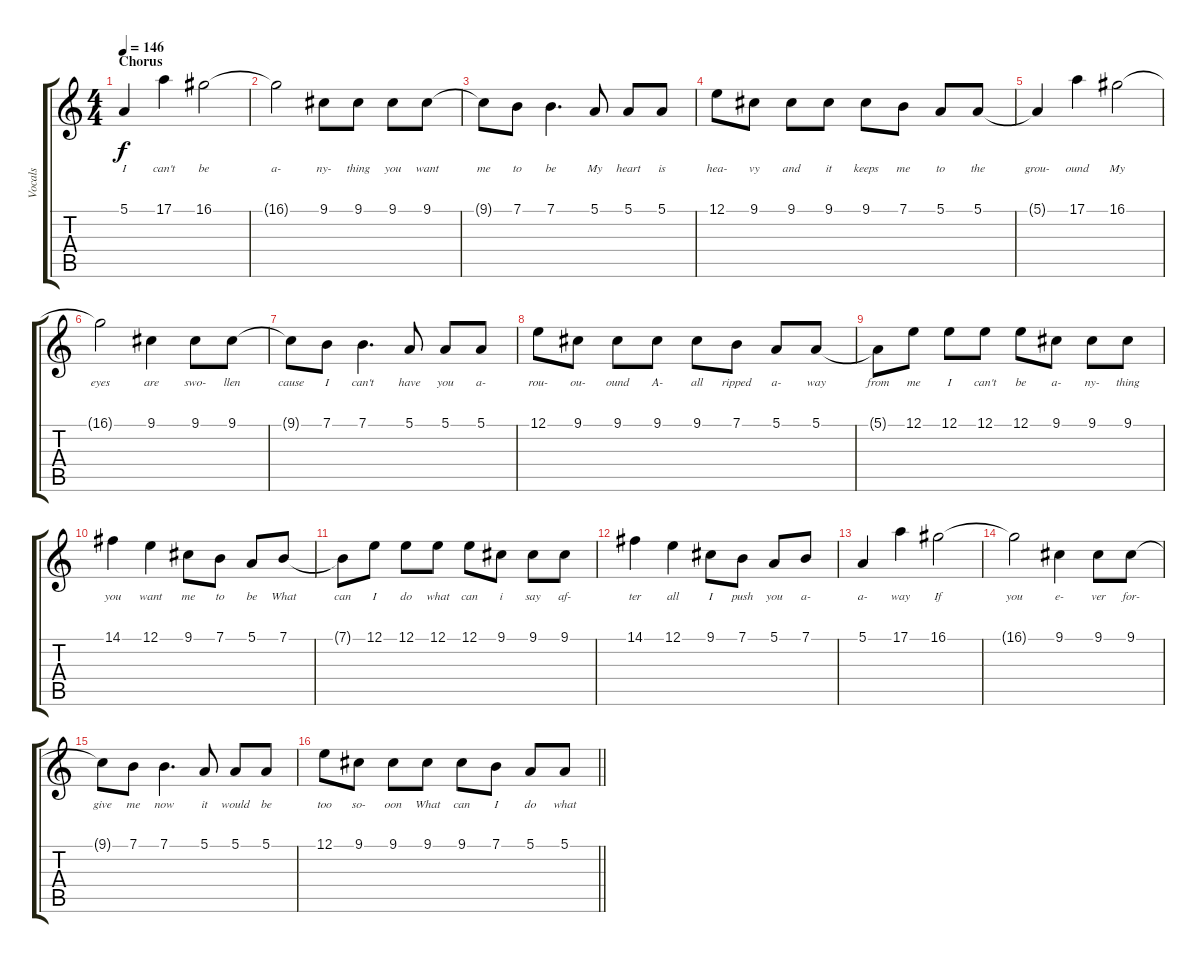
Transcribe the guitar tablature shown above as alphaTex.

\track ("Vocals" "Vocals") {instrument lead1square}
\staff {score tabs}
\tuning (E4 B3 G3 D3 A2 E2) {hide}
\ts (4 4)
\section ("" "Chorus")
\tempo 146
\clef g2
\ks c
5.1.4{lyrics (0 "I") lyrics (1 "") lyrics (2 "") lyrics (3 "") lyrics (4 "") dy f} 17.1.4{lyrics (0 "can't") lyrics (1 "") lyrics (2 "") lyrics (3 "") lyrics (4 "")} 16.1.2{lyrics (0 "be") lyrics (1 "") lyrics (2 "") lyrics (3 "") lyrics (4 "")} |
16.1{t}.2{lyrics (0 "a-") lyrics (1 "") lyrics (2 "") lyrics (3 "") lyrics (4 "")} 9.1.8{lyrics (0 "ny-") lyrics (1 "") lyrics (2 "") lyrics (3 "") lyrics (4 "")} 9.1.8{lyrics (0 "thing") lyrics (1 "") lyrics (2 "") lyrics (3 "") lyrics (4 "")} 9.1.8{lyrics (0 "you") lyrics (1 "") lyrics (2 "") lyrics (3 "") lyrics (4 "")} 9.1.8{lyrics (0 "want") lyrics (1 "") lyrics (2 "") lyrics (3 "") lyrics (4 "")} |
9.1{t}.8{lyrics (0 "me") lyrics (1 "") lyrics (2 "") lyrics (3 "") lyrics (4 "")} 7.1.8{lyrics (0 "to") lyrics (1 "") lyrics (2 "") lyrics (3 "") lyrics (4 "")} 7.1.4{d lyrics (0 "be") lyrics (1 "") lyrics (2 "") lyrics (3 "") lyrics (4 "")} 5.1.8{lyrics (0 "My") lyrics (1 "") lyrics (2 "") lyrics (3 "") lyrics (4 "")} 5.1.8{lyrics (0 "heart") lyrics (1 "") lyrics (2 "") lyrics (3 "") lyrics (4 "")} 5.1.8{lyrics (0 "is") lyrics (1 "") lyrics (2 "") lyrics (3 "") lyrics (4 "")} |
12.1.8{lyrics (0 "hea-") lyrics (1 "") lyrics (2 "") lyrics (3 "") lyrics (4 "")} 9.1.8{lyrics (0 "vy") lyrics (1 "") lyrics (2 "") lyrics (3 "") lyrics (4 "")} 9.1.8{lyrics (0 "and") lyrics (1 "") lyrics (2 "") lyrics (3 "") lyrics (4 "")} 9.1.8{lyrics (0 "it") lyrics (1 "") lyrics (2 "") lyrics (3 "") lyrics (4 "")} 9.1.8{lyrics (0 "keeps") lyrics (1 "") lyrics (2 "") lyrics (3 "") lyrics (4 "")} 7.1.8{lyrics (0 "me") lyrics (1 "") lyrics (2 "") lyrics (3 "") lyrics (4 "")} 5.1.8{lyrics (0 "to") lyrics (1 "") lyrics (2 "") lyrics (3 "") lyrics (4 "")} 5.1.8{lyrics (0 "the") lyrics (1 "") lyrics (2 "") lyrics (3 "") lyrics (4 "")} |
5.1{t}.4{lyrics (0 "grou-") lyrics (1 "") lyrics (2 "") lyrics (3 "") lyrics (4 "")} 17.1.4{lyrics (0 "ound") lyrics (1 "") lyrics (2 "") lyrics (3 "") lyrics (4 "")} 16.1.2{lyrics (0 "My") lyrics (1 "") lyrics (2 "") lyrics (3 "") lyrics (4 "")} |
16.1{t}.2{lyrics (0 "eyes") lyrics (1 "") lyrics (2 "") lyrics (3 "") lyrics (4 "")} 9.1.4{lyrics (0 "are") lyrics (1 "") lyrics (2 "") lyrics (3 "") lyrics (4 "")} 9.1.8{lyrics (0 "swo-") lyrics (1 "") lyrics (2 "") lyrics (3 "") lyrics (4 "")} 9.1.8{lyrics (0 "llen") lyrics (1 "") lyrics (2 "") lyrics (3 "") lyrics (4 "")} |
9.1{t}.8{lyrics (0 "cause") lyrics (1 "") lyrics (2 "") lyrics (3 "") lyrics (4 "")} 7.1.8{lyrics (0 "I") lyrics (1 "") lyrics (2 "") lyrics (3 "") lyrics (4 "")} 7.1.4{d lyrics (0 "can't") lyrics (1 "") lyrics (2 "") lyrics (3 "") lyrics (4 "")} 5.1.8{lyrics (0 "have") lyrics (1 "") lyrics (2 "") lyrics (3 "") lyrics (4 "")} 5.1.8{lyrics (0 "you") lyrics (1 "") lyrics (2 "") lyrics (3 "") lyrics (4 "")} 5.1.8{lyrics (0 "a-") lyrics (1 "") lyrics (2 "") lyrics (3 "") lyrics (4 "")} |
12.1.8{lyrics (0 "rou-") lyrics (1 "") lyrics (2 "") lyrics (3 "") lyrics (4 "")} 9.1.8{lyrics (0 "ou-") lyrics (1 "") lyrics (2 "") lyrics (3 "") lyrics (4 "")} 9.1.8{lyrics (0 "ound") lyrics (1 "") lyrics (2 "") lyrics (3 "") lyrics (4 "")} 9.1.8{lyrics (0 "A-") lyrics (1 "") lyrics (2 "") lyrics (3 "") lyrics (4 "")} 9.1.8{lyrics (0 "all") lyrics (1 "") lyrics (2 "") lyrics (3 "") lyrics (4 "")} 7.1.8{lyrics (0 "ripped") lyrics (1 "") lyrics (2 "") lyrics (3 "") lyrics (4 "")} 5.1.8{lyrics (0 "a-") lyrics (1 "") lyrics (2 "") lyrics (3 "") lyrics (4 "")} 5.1.8{lyrics (0 "way") lyrics (1 "") lyrics (2 "") lyrics (3 "") lyrics (4 "")} |
5.1{t}.8{lyrics (0 "from") lyrics (1 "") lyrics (2 "") lyrics (3 "") lyrics (4 "")} 12.1.8{lyrics (0 "me") lyrics (1 "") lyrics (2 "") lyrics (3 "") lyrics (4 "")} 12.1.8{lyrics (0 "I") lyrics (1 "") lyrics (2 "") lyrics (3 "") lyrics (4 "")} 12.1.8{lyrics (0 "can't") lyrics (1 "") lyrics (2 "") lyrics (3 "") lyrics (4 "")} 12.1.8{lyrics (0 "be") lyrics (1 "") lyrics (2 "") lyrics (3 "") lyrics (4 "")} 9.1.8{lyrics (0 "a-") lyrics (1 "") lyrics (2 "") lyrics (3 "") lyrics (4 "")} 9.1.8{lyrics (0 "ny-") lyrics (1 "") lyrics (2 "") lyrics (3 "") lyrics (4 "")} 9.1.8{lyrics (0 "thing") lyrics (1 "") lyrics (2 "") lyrics (3 "") lyrics (4 "")} |
14.1.4{lyrics (0 "you") lyrics (1 "") lyrics (2 "") lyrics (3 "") lyrics (4 "")} 12.1.4{lyrics (0 "want") lyrics (1 "") lyrics (2 "") lyrics (3 "") lyrics (4 "")} 9.1.8{lyrics (0 "me") lyrics (1 "") lyrics (2 "") lyrics (3 "") lyrics (4 "")} 7.1.8{lyrics (0 "to") lyrics (1 "") lyrics (2 "") lyrics (3 "") lyrics (4 "")} 5.1.8{lyrics (0 "be") lyrics (1 "") lyrics (2 "") lyrics (3 "") lyrics (4 "")} 7.1.8{lyrics (0 "What") lyrics (1 "") lyrics (2 "") lyrics (3 "") lyrics (4 "")} |
7.1{t}.8{lyrics (0 "can") lyrics (1 "") lyrics (2 "") lyrics (3 "") lyrics (4 "")} 12.1.8{lyrics (0 "I") lyrics (1 "") lyrics (2 "") lyrics (3 "") lyrics (4 "")} 12.1.8{lyrics (0 "do") lyrics (1 "") lyrics (2 "") lyrics (3 "") lyrics (4 "")} 12.1.8{lyrics (0 "what") lyrics (1 "") lyrics (2 "") lyrics (3 "") lyrics (4 "")} 12.1.8{lyrics (0 "can") lyrics (1 "") lyrics (2 "") lyrics (3 "") lyrics (4 "")} 9.1.8{lyrics (0 "i") lyrics (1 "") lyrics (2 "") lyrics (3 "") lyrics (4 "")} 9.1.8{lyrics (0 "say") lyrics (1 "") lyrics (2 "") lyrics (3 "") lyrics (4 "")} 9.1.8{lyrics (0 "af-") lyrics (1 "") lyrics (2 "") lyrics (3 "") lyrics (4 "")} |
14.1.4{lyrics (0 "ter") lyrics (1 "") lyrics (2 "") lyrics (3 "") lyrics (4 "")} 12.1.4{lyrics (0 "all") lyrics (1 "") lyrics (2 "") lyrics (3 "") lyrics (4 "")} 9.1.8{lyrics (0 "I") lyrics (1 "") lyrics (2 "") lyrics (3 "") lyrics (4 "")} 7.1.8{lyrics (0 "push") lyrics (1 "") lyrics (2 "") lyrics (3 "") lyrics (4 "")} 5.1.8{lyrics (0 "you") lyrics (1 "") lyrics (2 "") lyrics (3 "") lyrics (4 "")} 7.1.8{lyrics (0 "a-") lyrics (1 "") lyrics (2 "") lyrics (3 "") lyrics (4 "")} |
5.1.4{lyrics (0 "a-") lyrics (1 "") lyrics (2 "") lyrics (3 "") lyrics (4 "")} 17.1.4{lyrics (0 "way") lyrics (1 "") lyrics (2 "") lyrics (3 "") lyrics (4 "")} 16.1.2{lyrics (0 "If") lyrics (1 "") lyrics (2 "") lyrics (3 "") lyrics (4 "")} |
16.1{t}.2{lyrics (0 "you") lyrics (1 "") lyrics (2 "") lyrics (3 "") lyrics (4 "")} 9.1.4{lyrics (0 "e-") lyrics (1 "") lyrics (2 "") lyrics (3 "") lyrics (4 "")} 9.1.8{lyrics (0 "ver") lyrics (1 "") lyrics (2 "") lyrics (3 "") lyrics (4 "")} 9.1.8{lyrics (0 "for-") lyrics (1 "") lyrics (2 "") lyrics (3 "") lyrics (4 "")} |
9.1{t}.8{lyrics (0 "give") lyrics (1 "") lyrics (2 "") lyrics (3 "") lyrics (4 "")} 7.1.8{lyrics (0 "me") lyrics (1 "") lyrics (2 "") lyrics (3 "") lyrics (4 "")} 7.1.4{d lyrics (0 "now") lyrics (1 "") lyrics (2 "") lyrics (3 "") lyrics (4 "")} 5.1.8{lyrics (0 "it") lyrics (1 "") lyrics (2 "") lyrics (3 "") lyrics (4 "")} 5.1.8{lyrics (0 "would") lyrics (1 "") lyrics (2 "") lyrics (3 "") lyrics (4 "")} 5.1.8{lyrics (0 "be") lyrics (1 "") lyrics (2 "") lyrics (3 "") lyrics (4 "")} |
\barLineRight lightlight
12.1.8{lyrics (0 "too") lyrics (1 "") lyrics (2 "") lyrics (3 "") lyrics (4 "")} 9.1.8{lyrics (0 "so-") lyrics (1 "") lyrics (2 "") lyrics (3 "") lyrics (4 "")} 9.1.8{lyrics (0 "oon") lyrics (1 "") lyrics (2 "") lyrics (3 "") lyrics (4 "")} 9.1.8{lyrics (0 "What") lyrics (1 "") lyrics (2 "") lyrics (3 "") lyrics (4 "")} 9.1.8{lyrics (0 "can") lyrics (1 "") lyrics (2 "") lyrics (3 "") lyrics (4 "")} 7.1.8{lyrics (0 "I") lyrics (1 "") lyrics (2 "") lyrics (3 "") lyrics (4 "")} 5.1.8{lyrics (0 "do") lyrics (1 "") lyrics (2 "") lyrics (3 "") lyrics (4 "")} 5.1.8{lyrics (0 "what") lyrics (1 "") lyrics (2 "") lyrics (3 "") lyrics (4 "")}
